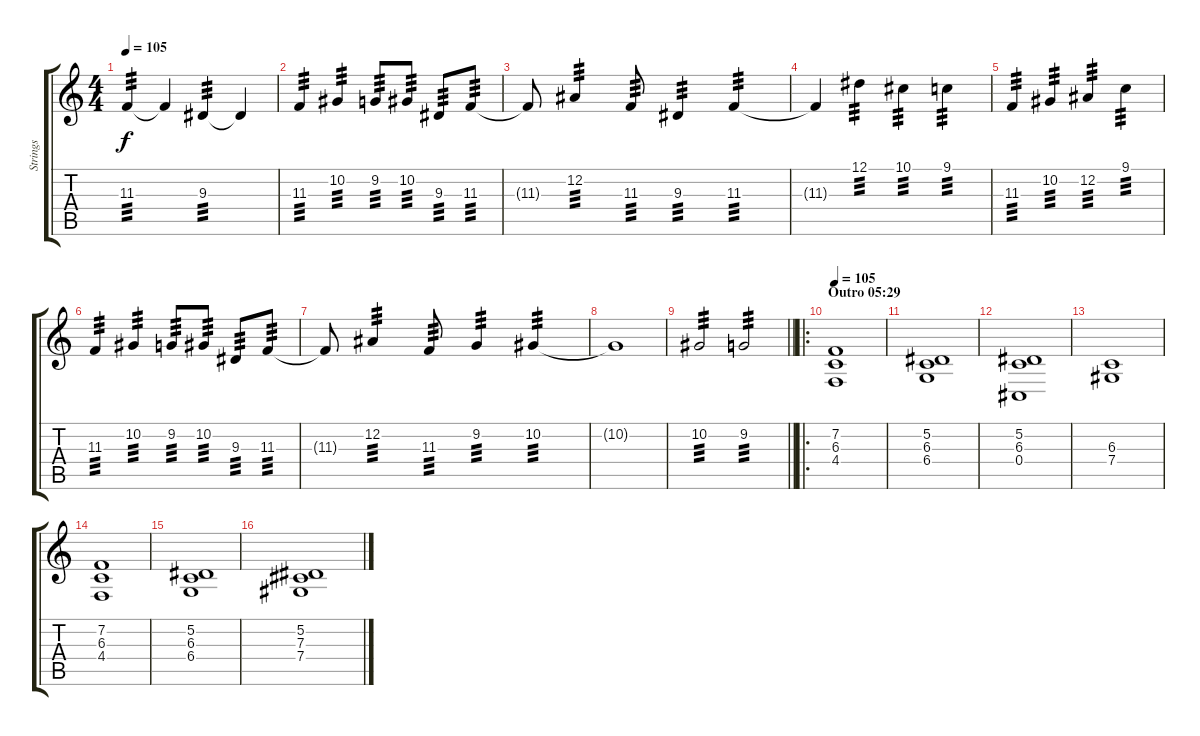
\track ("Strings" "Strings") {instrument tremolostrings}
\staff {score tabs}
\tuning (Eb4 Bb3 Gb3 Db3 Ab2 Eb2) {hide}
\ts (4 4)
\tempo 105
\clef g2
\ks c
11.3.4{tp 3 dy f} 11.3{t}.4 9.3.4{tp 3} 9.3{t}.4 |
11.3.4{tp 3} 10.2.4{tp 3} 9.2.8{tp 3} 10.2.8{tp 3} 9.3.8{tp 3} 11.3.8{tp 3} |
11.3{t}.8 12.2.4{tp 3} 11.3.8{tp 3} 9.3.4{tp 3} 11.3.4{tp 3} |
11.3{t}.4 12.1.4{tp 3} 10.1.4{tp 3} 9.1.4{tp 3} |
11.3.4{tp 3} 10.2.4{tp 3} 12.2.4{tp 3} 9.1.4{tp 3} |
11.3.4{tp 3} 10.2.4{tp 3} 9.2.8{tp 3} 10.2.8{tp 3} 9.3.8{tp 3} 11.3.8{tp 3} |
11.3{t}.8 12.2.4{tp 3} 11.3.8{tp 3} 9.2.4{tp 3} 10.2.4{tp 3} |
10.2{t}.1 |
\barLineRight lightlight
10.2.2{tp 3} 9.2.2{tp 3} |
\ro
\section ("" "Outro 05:29")
\tempo 105
(7.2 6.3 4.4).1 |
(5.2 6.3 6.4).1 |
(5.2 6.3 0.4).1 |
(6.3 7.4).1 |
(7.2 6.3 4.4).1 |
(5.2 6.3 6.4).1 |
(5.2 7.3 7.4).1
